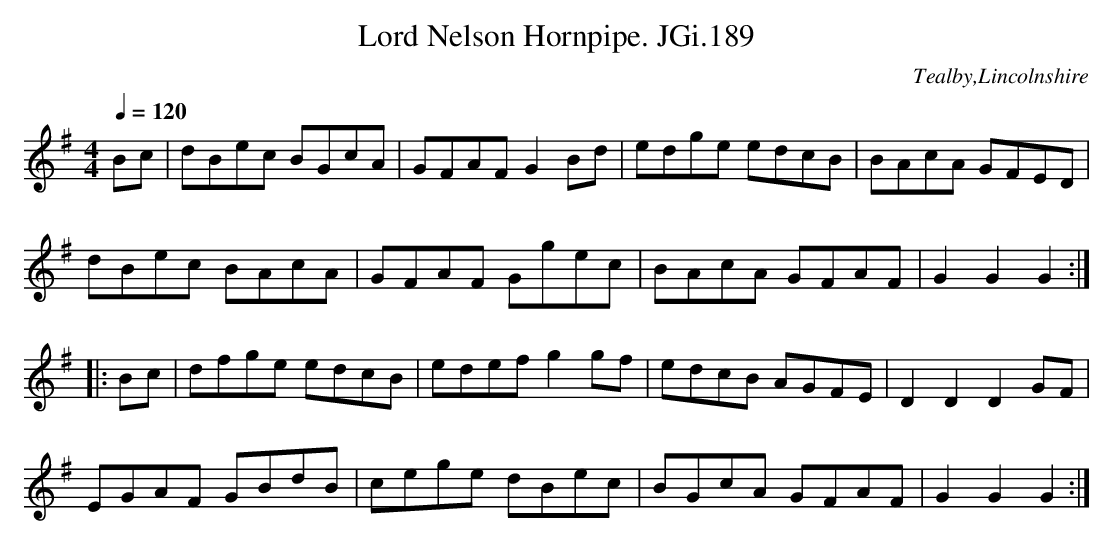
X:1
T:Lord Nelson Hornpipe. JGi.189
L:1/8
M:4/4
O:Tealby,Lincolnshire
Q:1/4=120
K:G
Bc|dBec BGcA|GFAFG2Bd|edge edcB|BAcA GFED|
dBec BAcA|GFAF Ggec|BAcA GFAF|G2G2G2:|
|:Bc|dfge edcB|edef g2gf|edcB AGFE|D2D2D2GF|
EGAF GBdB|cege dBec|BGcA GFAF|G2G2G2:|
